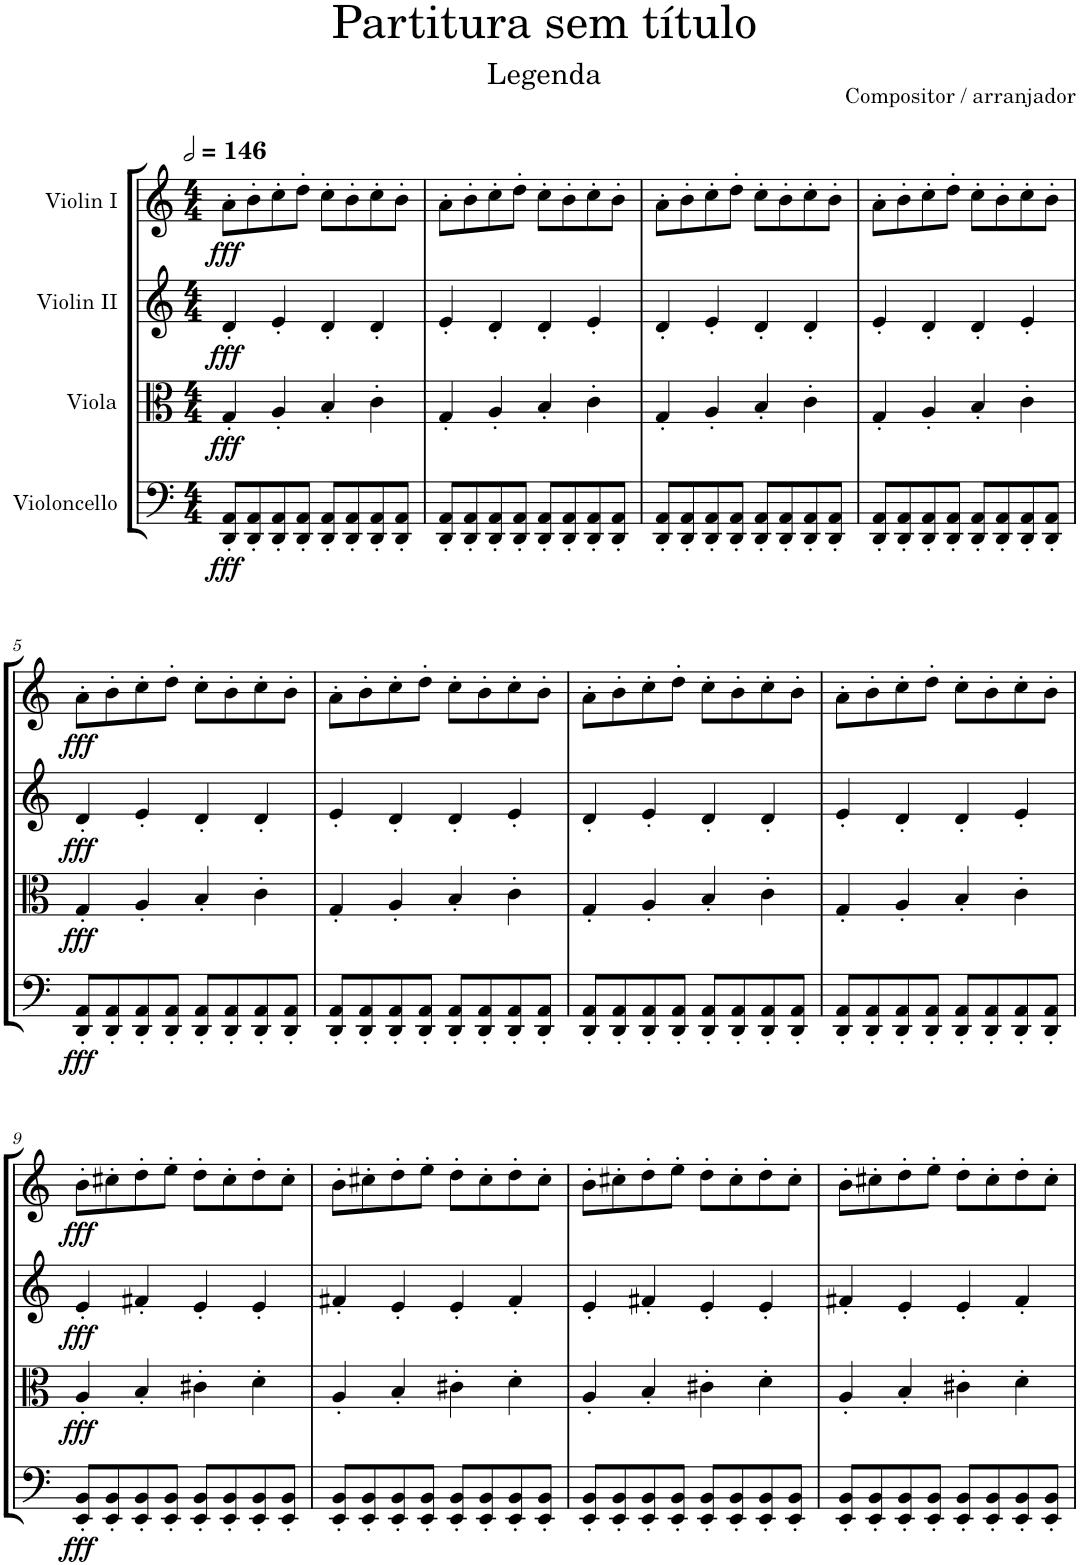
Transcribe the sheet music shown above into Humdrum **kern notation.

**kern	**dynam	**kern	**dynam	**kern	**dynam	**kern	**dynam
*part4	*part4	*part3	*part3	*part2	*part2	*part1	*part1
*staff4	*staff4	*staff3	*staff3	*staff2	*staff2	*staff1	*staff1
*I"Violoncello	*	*I"Viola	*	*I"Violin II	*	*I"Violin I	*
*I'Vc	*	*I'Vla	*	*I'Vln	*	*I'Vln	*
*clefF4	*	*clefC3	*	*clefG2	*	*clefG2	*
*k[]	*	*k[]	*	*k[]	*	*k[]	*
*M4/4	*	*M4/4	*	*M4/4	*	*M4/4	*
*MM292	*	*MM292	*	*MM292	*	*MM292	*
=1	=1	=1	=1	=1	=1	=1	=1
!	!LO:DY:b	!	!LO:DY:b	!	!LO:DY:b	!	!LO:DY:b
8DD/' 8AA/'L	fff	4G'/	fff	4d'/	fff	8a'\L	fff
8DD/' 8AA/'	.	.	.	.	.	8b'\	.
8DD/' 8AA/'	.	4A'/	.	4e'/	.	8cc'\	.
8DD/' 8AA/'J	.	.	.	.	.	8dd'\J	.
8DD/' 8AA/'L	.	4B'/	.	4d'/	.	8cc'\L	.
8DD/' 8AA/'	.	.	.	.	.	8b'\	.
8DD/' 8AA/'	.	4c'\	.	4d'/	.	8cc'\	.
8DD/' 8AA/'J	.	.	.	.	.	8b'\J	.
=2	=2	=2	=2	=2	=2	=2	=2
8DD/' 8AA/'L	.	4G'/	.	4e'/	.	8a'\L	.
8DD/' 8AA/'	.	.	.	.	.	8b'\	.
8DD/' 8AA/'	.	4A'/	.	4d'/	.	8cc'\	.
8DD/' 8AA/'J	.	.	.	.	.	8dd'\J	.
8DD/' 8AA/'L	.	4B'/	.	4d'/	.	8cc'\L	.
8DD/' 8AA/'	.	.	.	.	.	8b'\	.
8DD/' 8AA/'	.	4c'\	.	4e'/	.	8cc'\	.
8DD/' 8AA/'J	.	.	.	.	.	8b'\J	.
=3	=3	=3	=3	=3	=3	=3	=3
8DD/' 8AA/'L	.	4G'/	.	4d'/	.	8a'\L	.
8DD/' 8AA/'	.	.	.	.	.	8b'\	.
8DD/' 8AA/'	.	4A'/	.	4e'/	.	8cc'\	.
8DD/' 8AA/'J	.	.	.	.	.	8dd'\J	.
8DD/' 8AA/'L	.	4B'/	.	4d'/	.	8cc'\L	.
8DD/' 8AA/'	.	.	.	.	.	8b'\	.
8DD/' 8AA/'	.	4c'\	.	4d'/	.	8cc'\	.
8DD/' 8AA/'J	.	.	.	.	.	8b'\J	.
=4	=4	=4	=4	=4	=4	=4	=4
8DD/' 8AA/'L	.	4G'/	.	4e'/	.	8a'\L	.
8DD/' 8AA/'	.	.	.	.	.	8b'\	.
8DD/' 8AA/'	.	4A'/	.	4d'/	.	8cc'\	.
8DD/' 8AA/'J	.	.	.	.	.	8dd'\J	.
8DD/' 8AA/'L	.	4B'/	.	4d'/	.	8cc'\L	.
8DD/' 8AA/'	.	.	.	.	.	8b'\	.
8DD/' 8AA/'	.	4c'\	.	4e'/	.	8cc'\	.
8DD/' 8AA/'J	.	.	.	.	.	8b'\J	.
!!LO:LB:g=z
=5	=5	=5	=5	=5	=5	=5	=5
!	!LO:DY:b	!	!LO:DY:b	!	!LO:DY:b	!	!LO:DY:b
8DD/' 8AA/'L	fff	4G'/	fff	4d'/	fff	8a'\L	fff
8DD/' 8AA/'	.	.	.	.	.	8b'\	.
8DD/' 8AA/'	.	4A'/	.	4e'/	.	8cc'\	.
8DD/' 8AA/'J	.	.	.	.	.	8dd'\J	.
8DD/' 8AA/'L	.	4B'/	.	4d'/	.	8cc'\L	.
8DD/' 8AA/'	.	.	.	.	.	8b'\	.
8DD/' 8AA/'	.	4c'\	.	4d'/	.	8cc'\	.
8DD/' 8AA/'J	.	.	.	.	.	8b'\J	.
=6	=6	=6	=6	=6	=6	=6	=6
8DD/' 8AA/'L	.	4G'/	.	4e'/	.	8a'\L	.
8DD/' 8AA/'	.	.	.	.	.	8b'\	.
8DD/' 8AA/'	.	4A'/	.	4d'/	.	8cc'\	.
8DD/' 8AA/'J	.	.	.	.	.	8dd'\J	.
8DD/' 8AA/'L	.	4B'/	.	4d'/	.	8cc'\L	.
8DD/' 8AA/'	.	.	.	.	.	8b'\	.
8DD/' 8AA/'	.	4c'\	.	4e'/	.	8cc'\	.
8DD/' 8AA/'J	.	.	.	.	.	8b'\J	.
=7	=7	=7	=7	=7	=7	=7	=7
8DD/' 8AA/'L	.	4G'/	.	4d'/	.	8a'\L	.
8DD/' 8AA/'	.	.	.	.	.	8b'\	.
8DD/' 8AA/'	.	4A'/	.	4e'/	.	8cc'\	.
8DD/' 8AA/'J	.	.	.	.	.	8dd'\J	.
8DD/' 8AA/'L	.	4B'/	.	4d'/	.	8cc'\L	.
8DD/' 8AA/'	.	.	.	.	.	8b'\	.
8DD/' 8AA/'	.	4c'\	.	4d'/	.	8cc'\	.
8DD/' 8AA/'J	.	.	.	.	.	8b'\J	.
=8	=8	=8	=8	=8	=8	=8	=8
8DD/' 8AA/'L	.	4G'/	.	4e'/	.	8a'\L	.
8DD/' 8AA/'	.	.	.	.	.	8b'\	.
8DD/' 8AA/'	.	4A'/	.	4d'/	.	8cc'\	.
8DD/' 8AA/'J	.	.	.	.	.	8dd'\J	.
8DD/' 8AA/'L	.	4B'/	.	4d'/	.	8cc'\L	.
8DD/' 8AA/'	.	.	.	.	.	8b'\	.
8DD/' 8AA/'	.	4c'\	.	4e'/	.	8cc'\	.
8DD/' 8AA/'J	.	.	.	.	.	8b'\J	.
!!LO:LB:g=z
=9	=9	=9	=9	=9	=9	=9	=9
!	!LO:DY:b	!	!LO:DY:b	!	!LO:DY:b	!	!LO:DY:b
8EE/' 8BB/'L	fff	4A'/	fff	4e'/	fff	8b'\L	fff
8EE/' 8BB/'	.	.	.	.	.	8cc#X'\	.
8EE/' 8BB/'	.	4B'/	.	4f#X'/	.	8dd'\	.
8EE/' 8BB/'J	.	.	.	.	.	8ee'\J	.
8EE/' 8BB/'L	.	4c#X'\	.	4e'/	.	8dd'\L	.
8EE/' 8BB/'	.	.	.	.	.	8cc#'\	.
8EE/' 8BB/'	.	4d'\	.	4e'/	.	8dd'\	.
8EE/' 8BB/'J	.	.	.	.	.	8cc#'\J	.
=10	=10	=10	=10	=10	=10	=10	=10
8EE/' 8BB/'L	.	4A'/	.	4f#X'/	.	8b'\L	.
8EE/' 8BB/'	.	.	.	.	.	8cc#X'\	.
8EE/' 8BB/'	.	4B'/	.	4e'/	.	8dd'\	.
8EE/' 8BB/'J	.	.	.	.	.	8ee'\J	.
8EE/' 8BB/'L	.	4c#X'\	.	4e'/	.	8dd'\L	.
8EE/' 8BB/'	.	.	.	.	.	8cc#'\	.
8EE/' 8BB/'	.	4d'\	.	4f#'/	.	8dd'\	.
8EE/' 8BB/'J	.	.	.	.	.	8cc#'\J	.
=11	=11	=11	=11	=11	=11	=11	=11
8EE/' 8BB/'L	.	4A'/	.	4e'/	.	8b'\L	.
8EE/' 8BB/'	.	.	.	.	.	8cc#X'\	.
8EE/' 8BB/'	.	4B'/	.	4f#X'/	.	8dd'\	.
8EE/' 8BB/'J	.	.	.	.	.	8ee'\J	.
8EE/' 8BB/'L	.	4c#X'\	.	4e'/	.	8dd'\L	.
8EE/' 8BB/'	.	.	.	.	.	8cc#'\	.
8EE/' 8BB/'	.	4d'\	.	4e'/	.	8dd'\	.
8EE/' 8BB/'J	.	.	.	.	.	8cc#'\J	.
=12	=12	=12	=12	=12	=12	=12	=12
8EE/' 8BB/'L	.	4A'/	.	4f#X'/	.	8b'\L	.
8EE/' 8BB/'	.	.	.	.	.	8cc#X'\	.
8EE/' 8BB/'	.	4B'/	.	4e'/	.	8dd'\	.
8EE/' 8BB/'J	.	.	.	.	.	8ee'\J	.
8EE/' 8BB/'L	.	4c#X'\	.	4e'/	.	8dd'\L	.
8EE/' 8BB/'	.	.	.	.	.	8cc#'\	.
8EE/' 8BB/'	.	4d'\	.	4f#'/	.	8dd'\	.
8EE/' 8BB/'J	.	.	.	.	.	8cc#'\J	.
=	=	=	=	=	=	=	=
*-	*-	*-	*-	*-	*-	*-	*-
